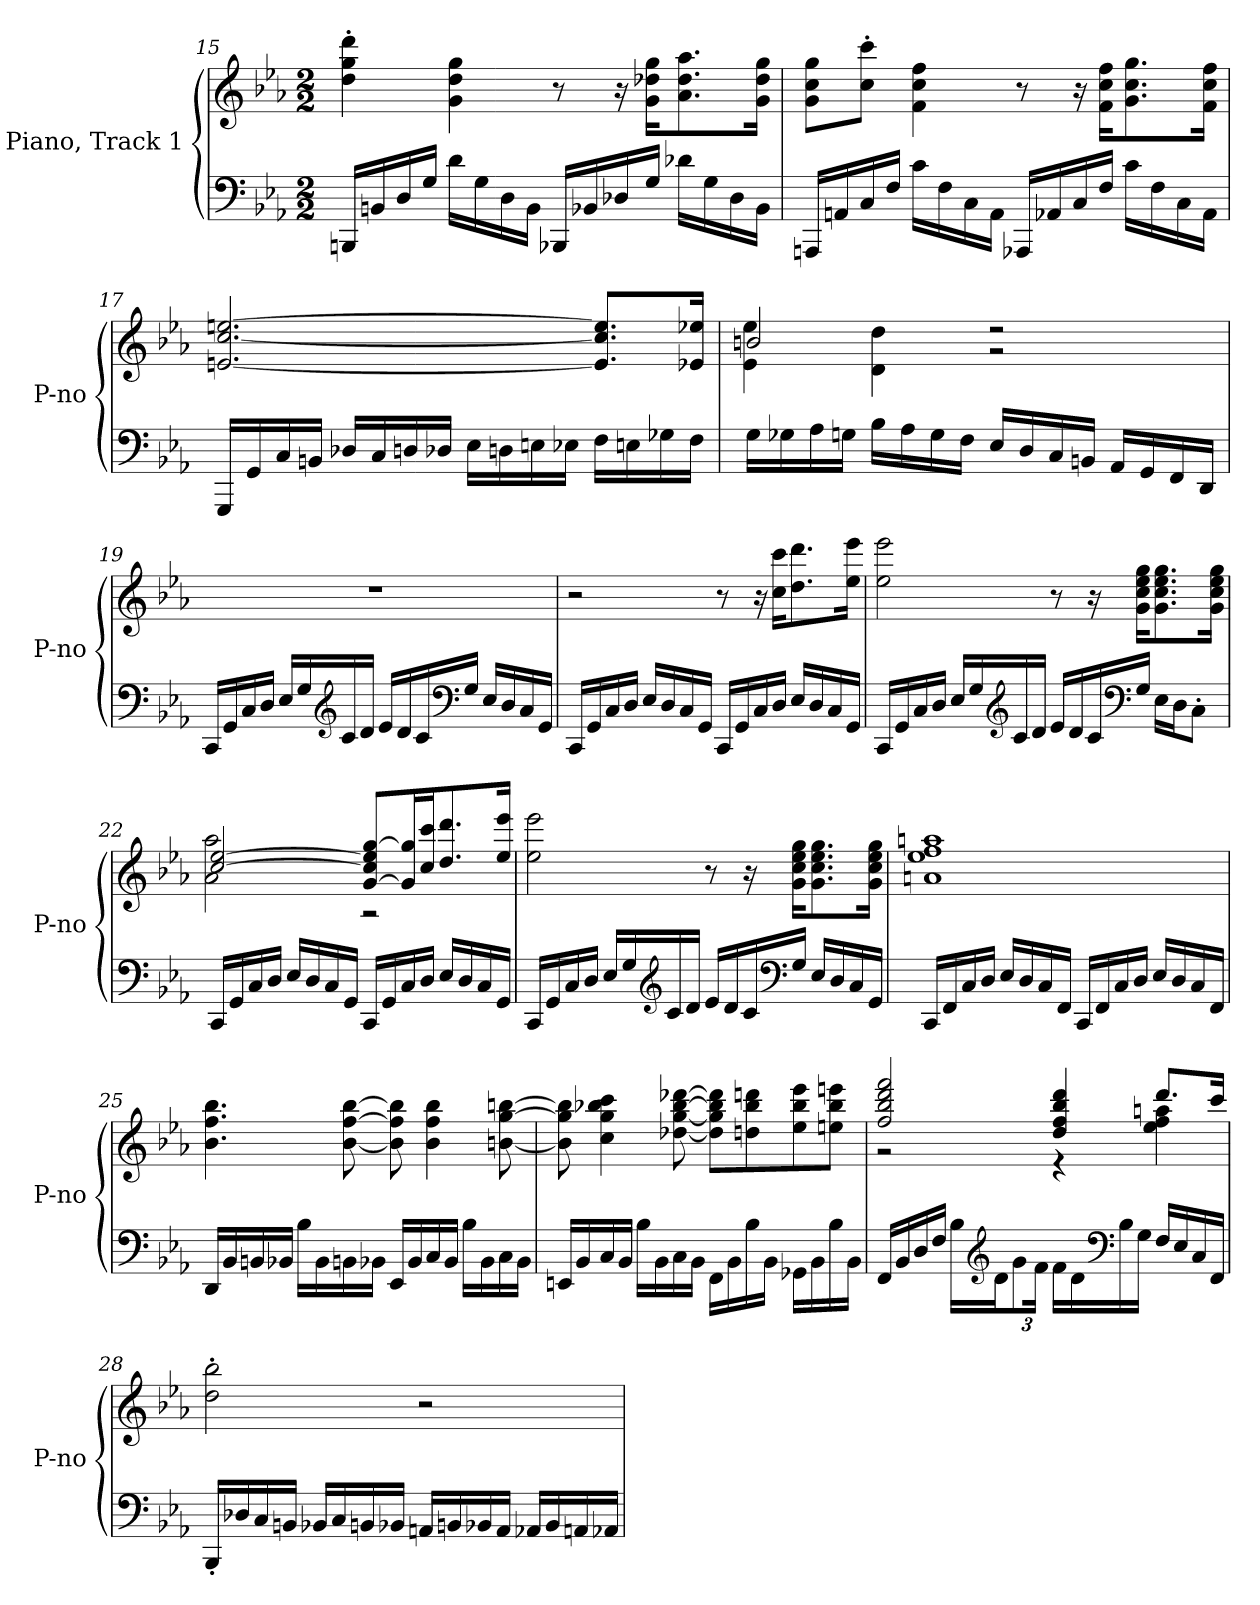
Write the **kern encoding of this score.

**kern	**kern
*part1	*part1
*staff2	*staff1
*I"Piano, Track 1	*
*I'P-no	*
!!LO:LB:g=z
*clefF4	*clefG2
*k[b-e-a-]	*k[b-e-a-]
*M2/2	*M2/2
=15	=15
16BBBn/LL	4dd\' 4gg\' 4ddd\'
16BBn/	.
16D/	.
16G/JJ	.
*	*MM139
16d\LL	4g\ 4dd\ 4gg\
16G\	.
16D\	.
16BB\JJ	.
16BBB-X/LL	8r
16BB-X/	.
16D-X/	16r
16G/JJ	16g\ 16dd-X\ 16gg\KL
16d-X\LL	8.a-\ 8.dd-\ 8.aa-\
16G\	.
16D-\	.
16BB-\JJ	16g\ 16dd-\ 16gg\Jk
=16	=16
16AAAn/LL	8g\ 8cc\ 8gg\L
16AAn/	.
16C/	8cc\' 8ccc\'J
16F/JJ	.
16c\LL	4f\ 4cc\ 4ff\
16F\	.
16C\	.
16AA\JJ	.
16AAA-X/LL	8r
16AA-X/	.
16C/	16r
16F/JJ	16f\ 16cc\ 16ff\KL
16c\LL	8.g\ 8.cc\ 8.gg\
16F\	.
16C\	.
16AA-\JJ	16f\ 16cc\ 16ff\Jk
!!LO:LB:g=z
=17	=17
16GGG/LL	[2.en/ [2.cc/ [2.een/
16GG/	.
16C/	.
16BBn/JJ	.
16D-X/LL	.
16C/	.
16Dn/	.
16D-X/JJ	.
16E-\LL	.
16Dn\	.
16En\	.
16E-X\JJ	.
*	*MM139
16F\LL	8.e/] 8.cc/] 8.ee/]L
16En\	.
16G-X\	.
16F\JJ	16e-X/ 16ee-X/Jk
=18	=18
*	*^
16G\LL	2bn/	4e-\ 4ee-\
16G-X\	.	.
16A-\	.	.
16Gn\JJ	.	.
16B-\LL	.	4d\ 4dd\
16A-\	.	.
16G\	.	.
16F\JJ	.	.
16E-/LL	2r	2r
16D/	.	.
16C/	.	.
16BBn/JJ	.	.
16AA-/LL	.	.
16GG/	.	.
16FF/	.	.
16DD/JJ	.	.
*	*v	*v
!!LO:LB:g=z
=19	=19
16CC/LL	1r
16GG/	.
16C/	.
16D/JJ	.
16E-/LL	.
16G/	.
*clefG2	*
16c/	.
16d/JJ	.
16e-/LL	.
16d/	.
16c/	.
*clefF4	*
16G/JJ	.
16E-/LL	.
16D/	.
16C/	.
16GG/JJ	.
=20	=20
16CC/LL	2r
16GG/	.
16C/	.
16D/JJ	.
16E-/LL	.
16D/	.
16C/	.
16GG/JJ	.
16CC/LL	8r
16GG/	.
16C/	16r
16D/JJ	16cc\ 16ccc\KL
16E-/LL	8.dd\ 8.ddd\
16D/	.
16C/	.
16GG/JJ	16ee-\ 16eee-\Jk
!!LO:LB:g=z
=21	=21
16CC/LL	2ee-\ 2eee-\
16GG/	.
16C/	.
16D/JJ	.
16E-/LL	.
16G/	.
*clefG2	*
16c/	.
16d/JJ	.
16e-/LL	8r
16d/	.
16c/	16r
*clefF4	*
16G/JJ	16g\ 16cc\ 16ee-\ 16gg\KL
*	*MM153
16E-\LL	8.g\ 8.cc\ 8.ee-\ 8.gg\
16D\J	.
8C'\J	.
.	16g\ 16cc\ 16ee-\ 16gg\Jk
=22	=22
*	*^
16CC/LL	[2cc/ [2ee-/	2a-\ 2aa-\
16GG/	.	.
16C/	.	.
16D/JJ	.	.
16E-/LL	.	.
16D/	.	.
16C/	.	.
16GG/JJ	.	.
16CC/LL	[8g/ 8cc/] 8ee-/] [8gg/L	2r
16GG/	.	.
16C/	16g/] 16gg/]L	.
16D/JJ	16cc/ 16ccc/J	.
16E-/LL	8.dd/ 8.ddd/	.
16D/	.	.
16C/	.	.
16GG/JJ	16ee-/ 16eee-/Jk	.
*	*v	*v
!!LO:LB:g=z
=23	=23
16CC/LL	2ee-\ 2eee-\
16GG/	.
16C/	.
16D/JJ	.
16E-/LL	.
16G/	.
*clefG2	*
16c/	.
16d/JJ	.
16e-/LL	8r
16d/	.
16c/	16r
*clefF4	*
16G/JJ	16g\ 16cc\ 16ee-\ 16gg\KL
16E-/LL	8.g\ 8.cc\ 8.ee-\ 8.gg\
16D/	.
16C/	.
16GG/JJ	16g\ 16cc\ 16ee-\ 16gg\Jk
=24	=24
16CC/LL	1an 1ee- 1ff 1aan
16FF/	.
16C/	.
16D/JJ	.
16E-/LL	.
16D/	.
16C/	.
16FF/JJ	.
16CC/LL	.
16FF/	.
16C/	.
16D/JJ	.
16E-/LL	.
16D/	.
16C/	.
16FF/JJ	.
!!LO:PB:g=z
=25	=25
16DD/LL	4.b-\ 4.ff\ 4.bb-\
16BB-/	.
16BBn/	.
16BB-X/JJ	.
16B-\LL	.
16BB-\	.
16BBn\	[8b-\ [8ff\ [8bb-\
16BB-X\JJ	.
16EE-/LL	8b-\] 8ff\] 8bb-\]
16BB-/	.
16C/	4b-\ 4ff\ 4bb-\
16BB-/JJ	.
16B-\LL	.
16BB-\	.
16C\	[8bn\ [8gg\ [8bbn\
16BB-\JJ	.
=26	=26
16EEn/LL	8b\] 8gg\] 8bb\]
16BB-/	.
16C/	4cc\ 4gg\ 4bb-X\ 4ccc\
16BB-/JJ	.
16B-\LL	.
16BB-\	.
16C\	[8dd-X\ [8gg\ [8bb-\ [8ddd-X\
16BB-\JJ	.
*	*MM159
16FF\LL	8dd-\] 8gg\] 8bb-\] 8ddd-\]L
16BB-\	.
16B-\	8ddn\ 8bb-\ 8dddn\
16BB-\JJ	.
16GG-X\LL	8ee-\ 8bb-\ 8eee-\
16BB-\	.
16B-\	8een\ 8bb-\ 8eeen\J
16BB-\JJ	.
!!LO:LB:g=z
=27	=27
*	*MM154
*	*^
16FF/LL	2ff/ 2bb-/ 2ddd/ 2fff/	2r
16BB-/	.	.
16D/	.	.
16F/JJ	.	.
16B-\LL	.	.
*clefG2	*	*
16d\J	.	.
*Xbrackettup	*	*
12g\	.	.
24f\Jk	.	.
*	*MM130	*
16f\LL	4dd/ 4ff/ 4bb-/ 4ddd/	4r
16d\	.	.
*clefF4	*	*
16B-\	.	.
16G\JJ	.	.
16F/LL	8.ddd/L	4ee-\ 4ff\ 4aan\
16E-/	.	.
16C/	.	.
16FF/JJ	16ccc/Jk	.
*	*v	*v
=28	=28
16BBB-'/LL	2dd\' 2bb-\'
16D-X/	.
16C/	.
16BBn/JJ	.
16BB-X/LL	.
16C/	.
16BBn/	.
16BB-X/JJ	.
*	*MM143
16AAn/LL	2r
16BBn/	.
16BB-X/	.
16AA/JJ	.
16AA-X/LL	.
16BB-/	.
16AAn/	.
16AA-X/JJ	.
=	=
*-	*-
